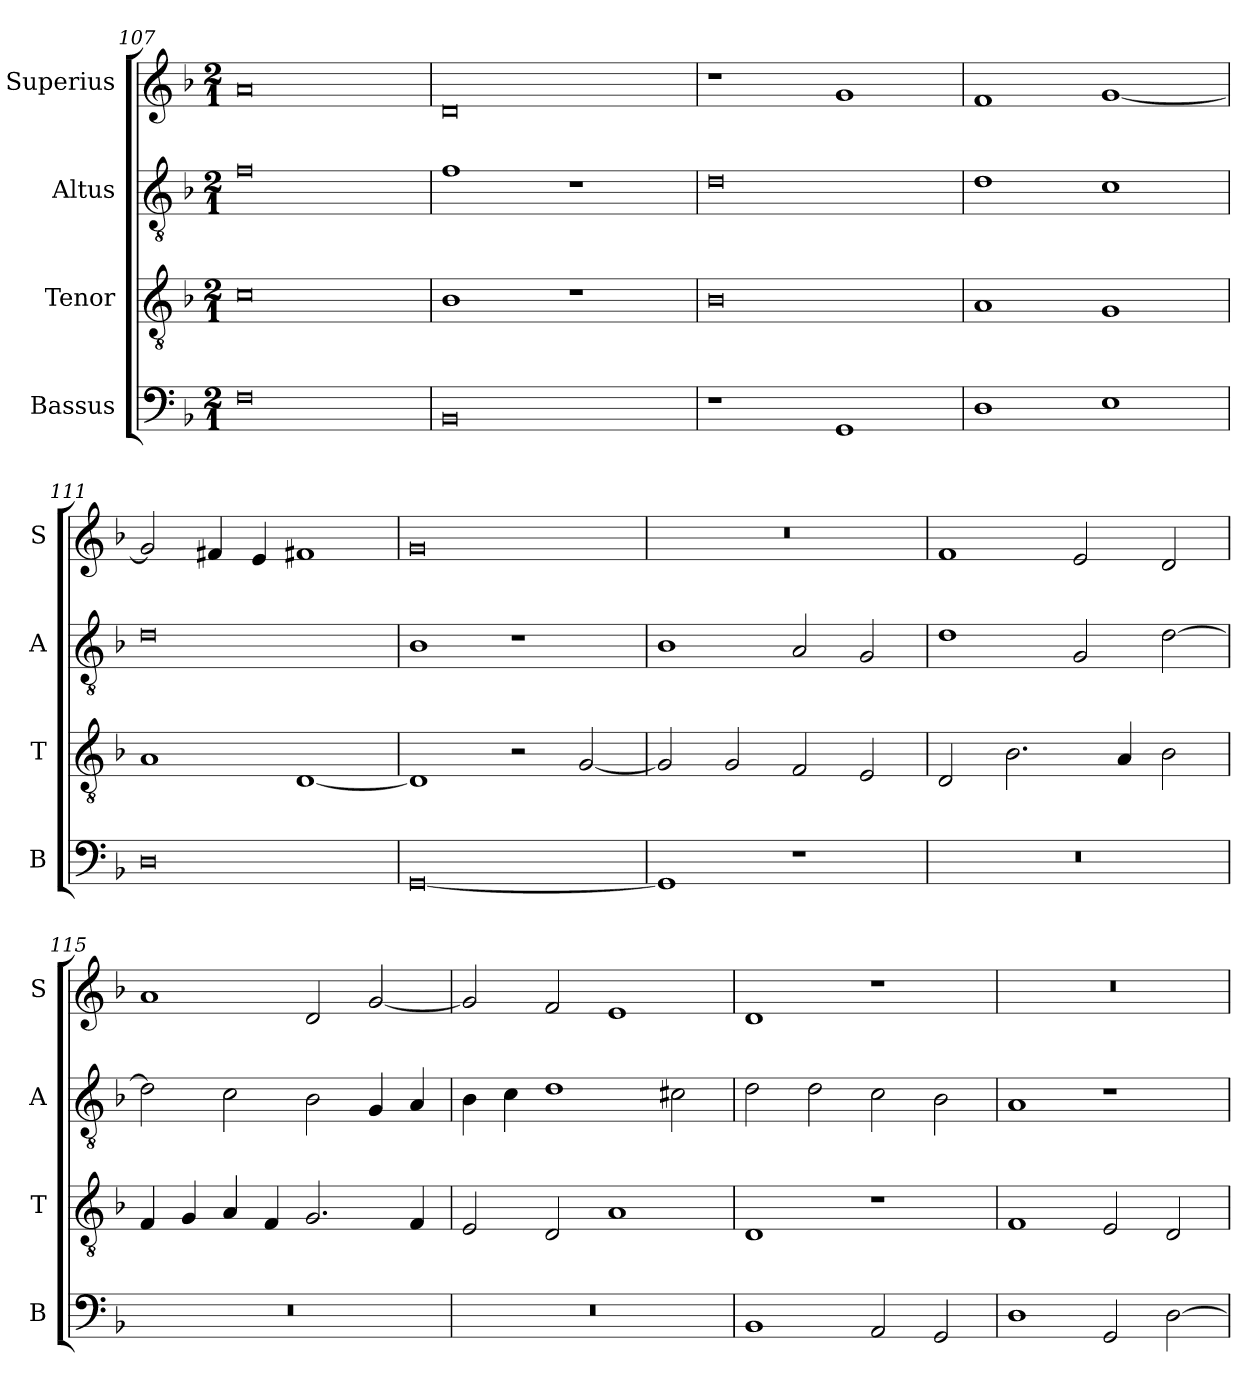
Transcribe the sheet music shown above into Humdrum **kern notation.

**kern	**kern	**kern	**kern
*part4	*part3	*part2	*part1
*staff4	*staff3	*staff2	*staff1
*I"Bassus	*I"Tenor	*I"Altus	*I"Superius
*I'B	*I'T	*I'A	*I'S
*clefF4	*clefGv2	*clefGv2	*clefG2
*k[b-]	*k[b-]	*k[b-]	*k[b-]
*F:	*F:	*F:	*F:
*M2/1	*M2/1	*M2/1	*M2/1
=107	=107	=107	=107
0F	0c	0f	0a
=108	=108	=108	=108
0BB-	1B-	1f	0d
.	1r	1r	.
=109	=109	=109	=109
1r	0B-	0d	1r
1GG	.	.	1g
=110	=110	=110	=110
1D	1A	1d	1f
1E	1G	1c	[1g
=111	=111	=111	=111
0D	1A	0d	2g]
.	.	.	4f#X
.	.	.	4e
.	[1D	.	1f#X
=112	=112	=112	=112
[0GG	1D]	1B-	0g
.	2r	1r	.
.	[2G	.	.
=113	=113	=113	=113
1GG]	2G]	1B-	0r
.	2G	.	.
1r	2F	2A	.
.	2E	2G	.
=114	=114	=114	=114
0r	2D	1d	1f
.	2.B-	.	.
.	.	2G	2e
.	4A	.	.
.	2B-	[2d	2d
=115	=115	=115	=115
0r	4F	2d]	1a
.	4G	.	.
.	4A	2c	.
.	4F	.	.
.	2.G	2B-	2d
.	.	4G	[2g
.	4F	4A	.
=116	=116	=116	=116
0r	2E	4B-	2g]
.	.	4c	.
.	2D	1d	2f
.	1A	.	1e
.	.	2c#X	.
=117	=117	=117	=117
1BB-	1D	2d	1d
.	.	2d	.
2AA	1r	2c	1r
2GG	.	2B-	.
=118	=118	=118	=118
1D	1F	1A	0r
2GG	2E	1r	.
[2D	2D	.	.
=	=	=	=
*-	*-	*-	*-
